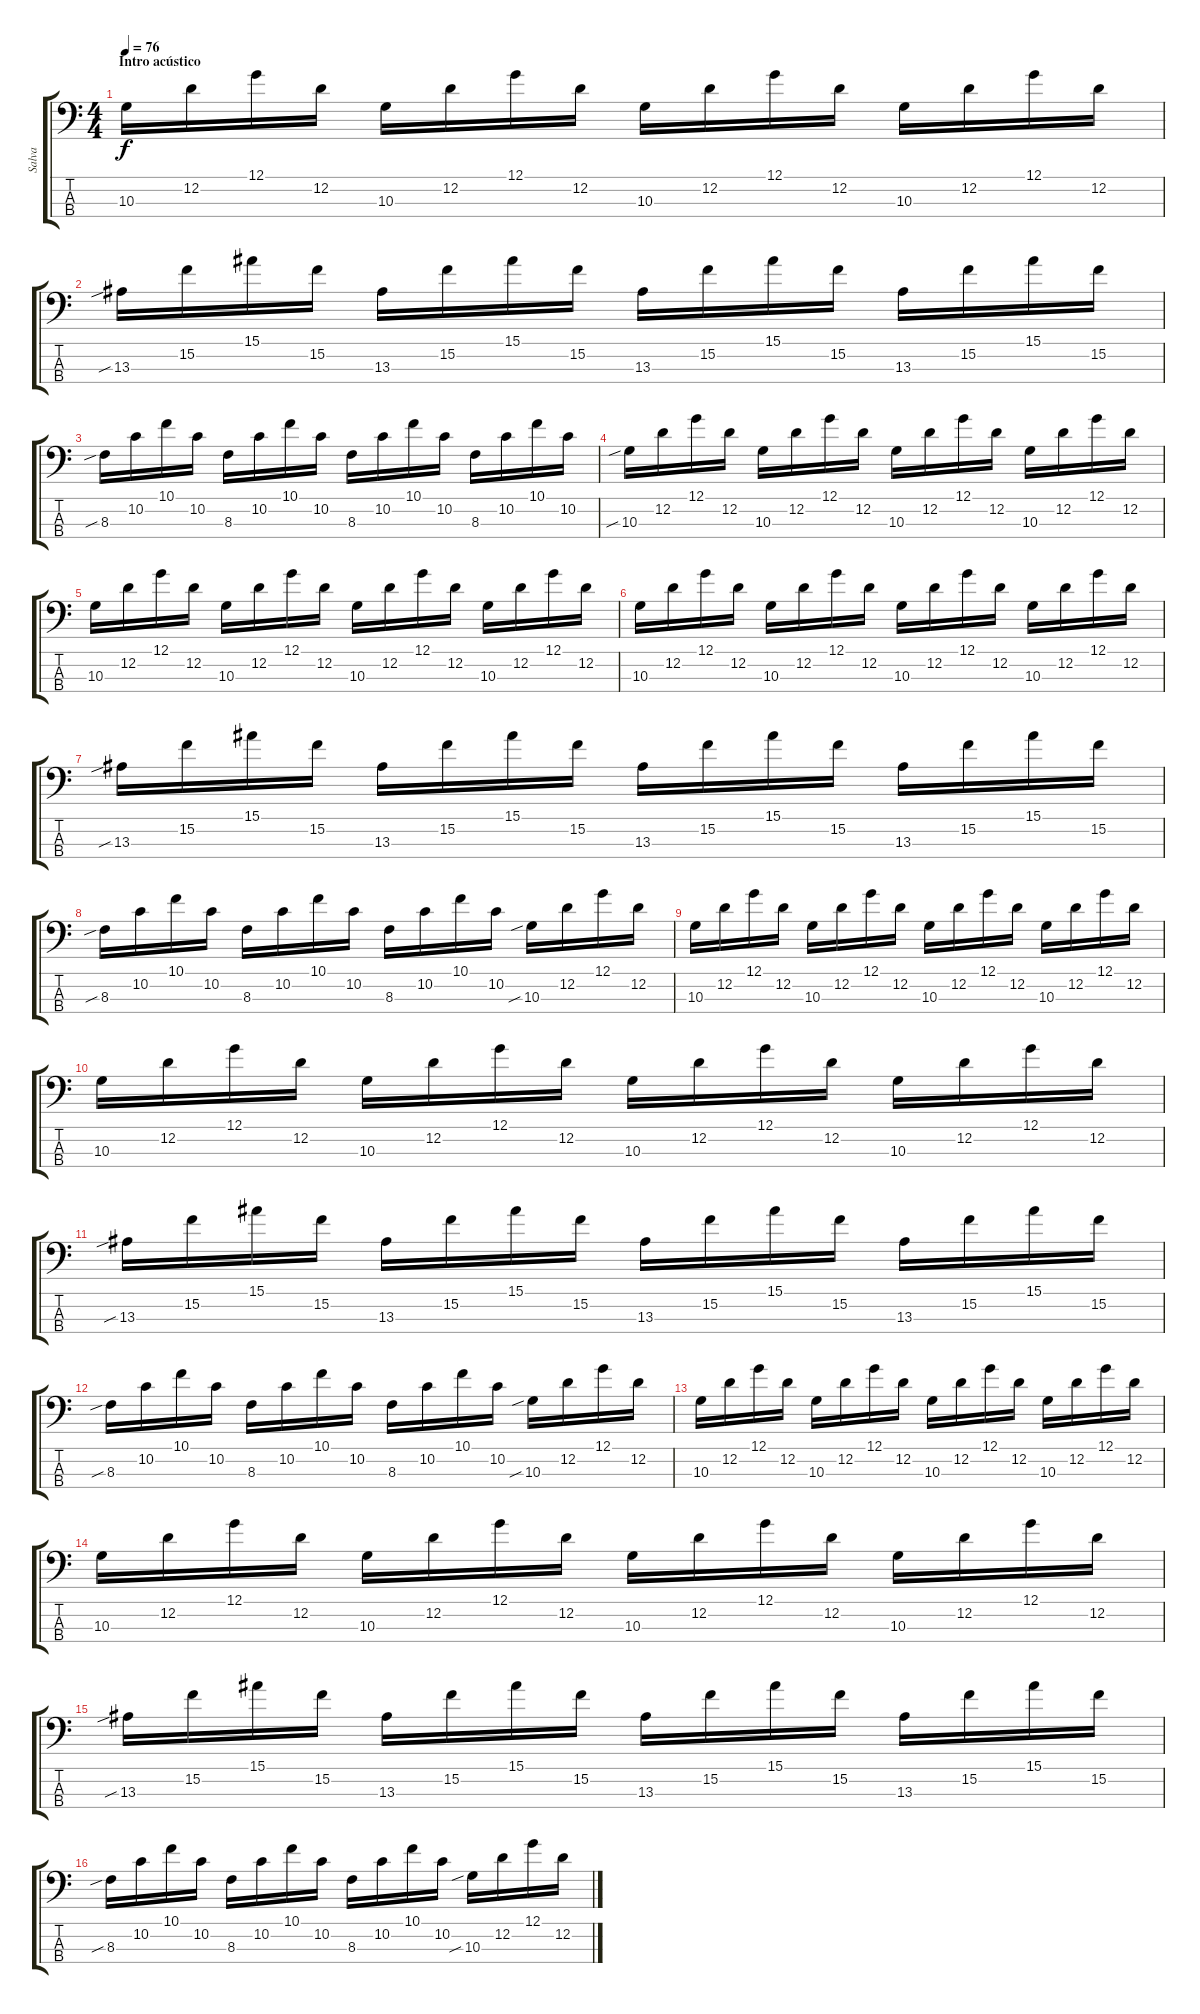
\track ("Salva" "Salva") {instrument electricbassfinger}
\staff {score tabs}
\tuning (G2 D2 A1 E1) {hide}
\ts (4 4)
\section ("" "Intro acústico")
\tempo 76
\clef f4
\ks c
10.3.16{dy f volume 10 instrument electricbassfinger} 12.2.16 12.1.16 12.2.16 10.3.16 12.2.16 12.1.16 12.2.16 10.3.16 12.2.16 12.1.16 12.2.16 10.3.16 12.2.16 12.1.16 12.2.16 |
13.3{sib}.16 15.2.16 15.1.16 15.2.16 13.3.16 15.2.16 15.1.16 15.2.16 13.3.16 15.2.16 15.1.16 15.2.16 13.3.16 15.2.16 15.1.16 15.2.16 |
8.3{sib}.16 10.2.16 10.1.16 10.2.16 8.3.16 10.2.16 10.1.16 10.2.16 8.3.16 10.2.16 10.1.16 10.2.16 8.3.16 10.2.16 10.1.16 10.2.16 |
10.3{sib}.16 12.2.16 12.1.16 12.2.16 10.3.16 12.2.16 12.1.16 12.2.16 10.3.16 12.2.16 12.1.16 12.2.16 10.3.16 12.2.16 12.1.16 12.2.16 |
10.3.16 12.2.16 12.1.16 12.2.16 10.3.16 12.2.16 12.1.16 12.2.16 10.3.16 12.2.16 12.1.16 12.2.16 10.3.16 12.2.16 12.1.16 12.2.16 |
10.3.16 12.2.16 12.1.16 12.2.16 10.3.16 12.2.16 12.1.16 12.2.16 10.3.16 12.2.16 12.1.16 12.2.16 10.3.16 12.2.16 12.1.16 12.2.16 |
13.3{sib}.16 15.2.16 15.1.16 15.2.16 13.3.16 15.2.16 15.1.16 15.2.16 13.3.16 15.2.16 15.1.16 15.2.16 13.3.16 15.2.16 15.1.16 15.2.16 |
8.3{sib}.16 10.2.16 10.1.16 10.2.16 8.3.16 10.2.16 10.1.16 10.2.16 8.3.16 10.2.16 10.1.16 10.2.16 10.3{sib}.16 12.2.16 12.1.16 12.2.16 |
10.3.16 12.2.16 12.1.16 12.2.16 10.3.16 12.2.16 12.1.16 12.2.16 10.3.16 12.2.16 12.1.16 12.2.16 10.3.16 12.2.16 12.1.16 12.2.16 |
10.3.16 12.2.16 12.1.16 12.2.16 10.3.16 12.2.16 12.1.16 12.2.16 10.3.16 12.2.16 12.1.16 12.2.16 10.3.16 12.2.16 12.1.16 12.2.16 |
13.3{sib}.16 15.2.16 15.1.16 15.2.16 13.3.16 15.2.16 15.1.16 15.2.16 13.3.16 15.2.16 15.1.16 15.2.16 13.3.16 15.2.16 15.1.16 15.2.16 |
8.3{sib}.16 10.2.16 10.1.16 10.2.16 8.3.16 10.2.16 10.1.16 10.2.16 8.3.16 10.2.16 10.1.16 10.2.16 10.3{sib}.16 12.2.16 12.1.16 12.2.16 |
10.3.16 12.2.16 12.1.16 12.2.16 10.3.16 12.2.16 12.1.16 12.2.16 10.3.16 12.2.16 12.1.16 12.2.16 10.3.16 12.2.16 12.1.16 12.2.16 |
10.3.16 12.2.16 12.1.16 12.2.16 10.3.16 12.2.16 12.1.16 12.2.16 10.3.16 12.2.16 12.1.16 12.2.16 10.3.16 12.2.16 12.1.16 12.2.16 |
13.3{sib}.16 15.2.16 15.1.16 15.2.16 13.3.16 15.2.16 15.1.16 15.2.16 13.3.16 15.2.16 15.1.16 15.2.16 13.3.16 15.2.16 15.1.16 15.2.16 |
8.3{sib}.16 10.2.16 10.1.16 10.2.16 8.3.16 10.2.16 10.1.16 10.2.16 8.3.16 10.2.16 10.1.16 10.2.16 10.3{sib}.16 12.2.16 12.1.16 12.2.16
